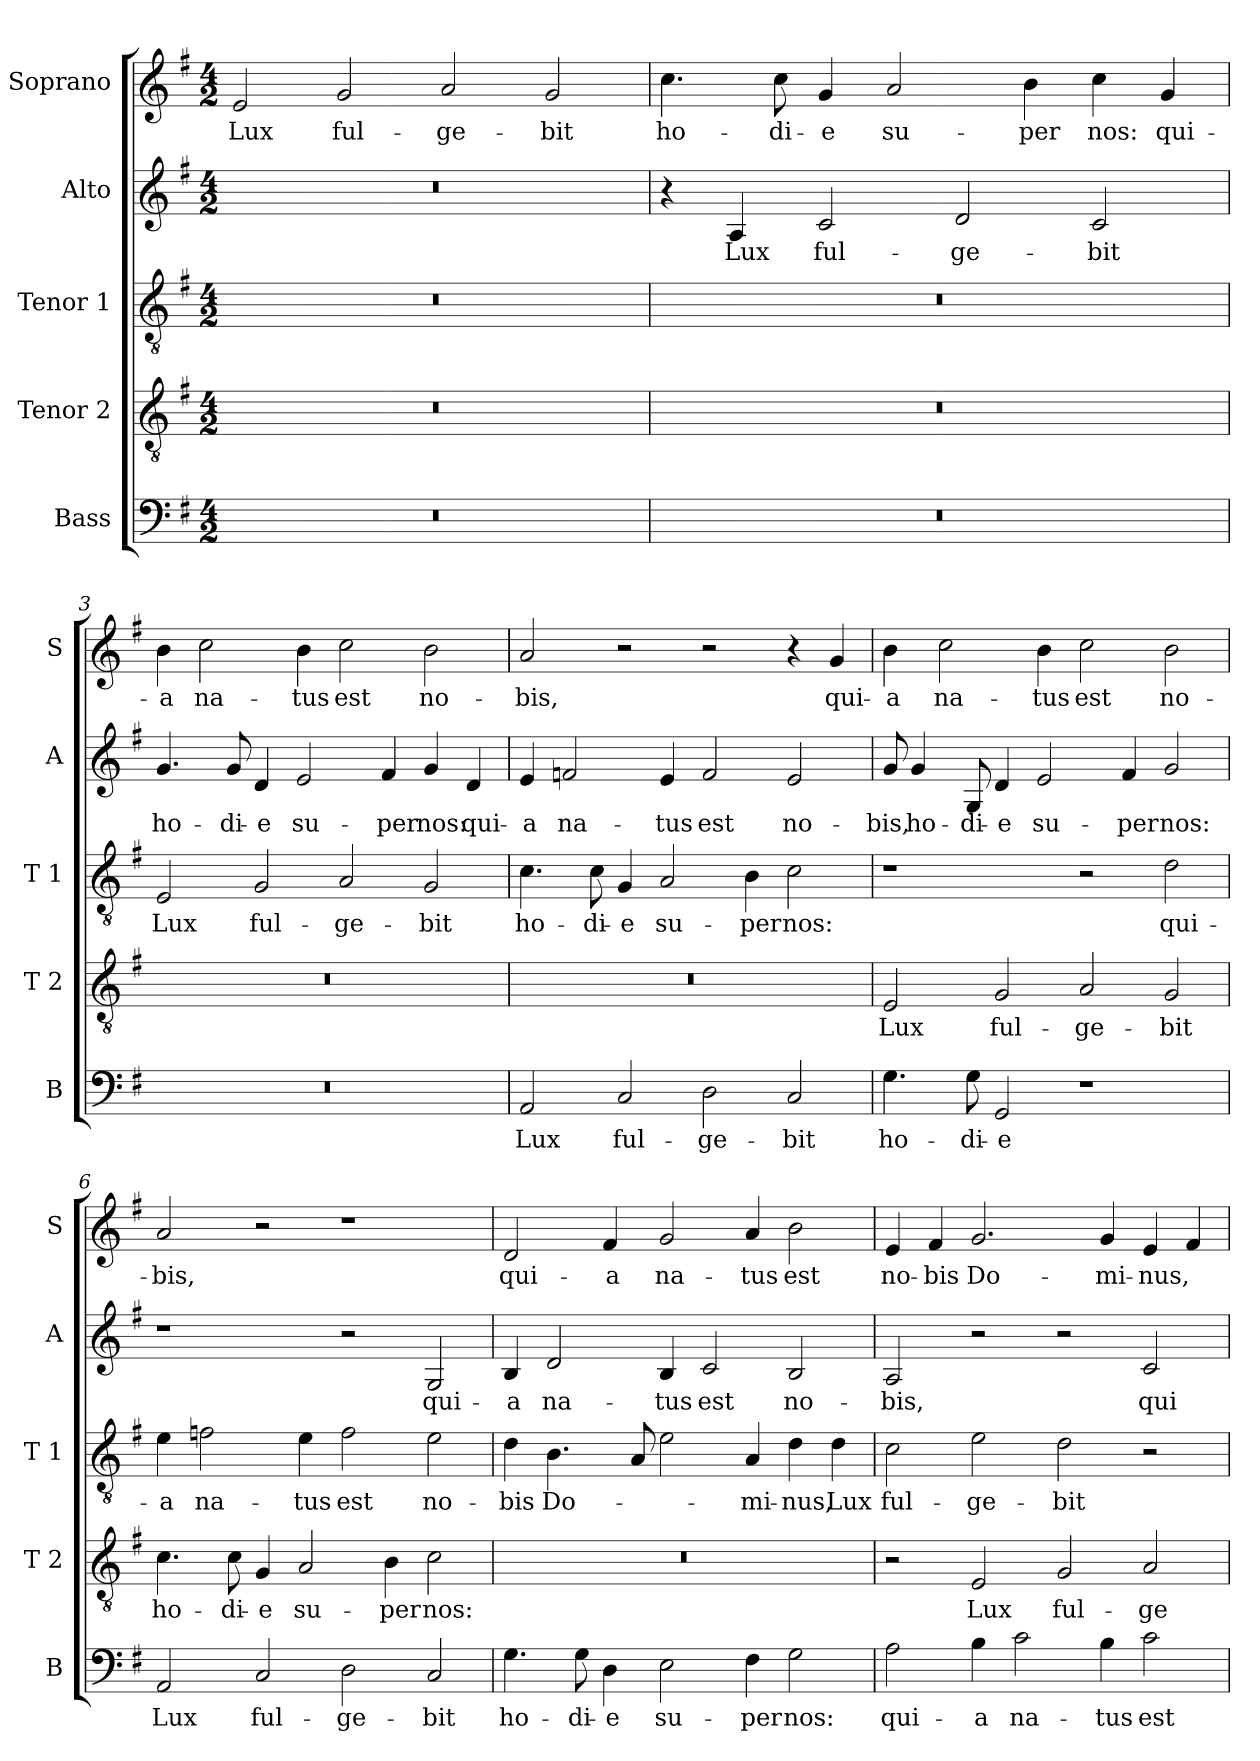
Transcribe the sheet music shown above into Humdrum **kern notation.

**kern	**text	**kern	**text	**kern	**text	**kern	**text	**kern	**text
*part5	*part5	*part4	*part4	*part3	*part3	*part2	*part2	*part1	*part1
*staff5	*staff5	*staff4	*staff4	*staff3	*staff3	*staff2	*staff2	*staff1	*staff1
*I"Bass	*	*I"Tenor 2	*	*I"Tenor 1	*	*I"Alto	*	*I"Soprano	*
*I'B	*	*I'T 2	*	*I'T 1	*	*I'A	*	*I'S	*
*clefF4	*	*clefGv2	*	*clefGv2	*	*clefG2	*	*clefG2	*
*k[f#]	*	*k[f#]	*	*k[f#]	*	*k[f#]	*	*k[f#]	*
*G:	*	*G:	*	*G:	*	*G:	*	*G:	*
*M4/2	*	*M4/2	*	*M4/2	*	*M4/2	*	*M4/2	*
=1	=1	=1	=1	=1	=1	=1	=1	=1	=1
!	!	!	!	!	!	!	!	!	!LO:LY:b
0r	.	0r	.	0r	.	0r	.	2e/	Lux
!	!	!	!	!	!	!	!	!	!LO:LY:b
.	.	.	.	.	.	.	.	2g/	ful-
!	!	!	!	!	!	!	!	!	!LO:LY:b
.	.	.	.	.	.	.	.	2a/	-ge-
!	!	!	!	!	!	!	!	!	!LO:LY:b
.	.	.	.	.	.	.	.	2g/	-bit
=2	=2	=2	=2	=2	=2	=2	=2	=2	=2
!	!	!	!	!	!	!	!	!	!LO:LY:b
0r	.	0r	.	0r	.	4r	.	4.cc\	ho-
!	!	!	!	!	!	!	!LO:LY:b	!	!
.	.	.	.	.	.	4A/	Lux	.	.
!	!	!	!	!	!	!	!	!	!LO:LY:b
.	.	.	.	.	.	.	.	8cc\	-di-
!	!	!	!	!	!	!	!LO:LY:b	!	!LO:LY:b
.	.	.	.	.	.	2c/	ful-	4g/	-e
!	!	!	!	!	!	!	!	!	!LO:LY:b
.	.	.	.	.	.	.	.	2a/	su-
!	!	!	!	!	!	!	!LO:LY:b	!	!
.	.	.	.	.	.	2d/	-ge-	.	.
!	!	!	!	!	!	!	!	!	!LO:LY:b
.	.	.	.	.	.	.	.	4b\	-per
!	!	!	!	!	!	!	!LO:LY:b	!	!LO:LY:b
.	.	.	.	.	.	2c/	-bit	4cc\	nos:
!	!	!	!	!	!	!	!	!	!LO:LY:b
.	.	.	.	.	.	.	.	4g/	qui-
=3	=3	=3	=3	=3	=3	=3	=3	=3	=3
!	!	!	!	!	!LO:LY:b	!	!LO:LY:b	!	!LO:LY:b
0r	.	0r	.	2E/	Lux	4.g/	ho-	4b\	-a
!	!	!	!	!	!	!	!	!	!LO:LY:b
.	.	.	.	.	.	.	.	2cc\	na-
!	!	!	!	!	!	!	!LO:LY:b	!	!
.	.	.	.	.	.	8g/	-di-	.	.
!	!	!	!	!	!LO:LY:b	!	!LO:LY:b	!	!
.	.	.	.	2G/	ful-	4d/	-e	.	.
!	!	!	!	!	!	!	!LO:LY:b	!	!LO:LY:b
.	.	.	.	.	.	2e/	su-	4b\	-tus
!	!	!	!	!	!LO:LY:b	!	!	!	!LO:LY:b
.	.	.	.	2A/	-ge-	.	.	2cc\	est
!	!	!	!	!	!	!	!LO:LY:b	!	!
.	.	.	.	.	.	4f#/	-per	.	.
!	!	!	!	!	!LO:LY:b	!	!LO:LY:b	!	!LO:LY:b
.	.	.	.	2G/	-bit	4g/	nos:	2b\	no-
!	!	!	!	!	!	!	!LO:LY:b	!	!
.	.	.	.	.	.	4d/	qui-	.	.
!!LO:LB:g=z
=4	=4	=4	=4	=4	=4	=4	=4	=4	=4
!	!LO:LY:b	!	!	!	!LO:LY:b	!	!LO:LY:b	!	!LO:LY:b
2AA/	Lux	0r	.	4.c\	ho-	4e/	-a	2a/	-bis,
!	!	!	!	!	!	!	!LO:LY:b	!	!
.	.	.	.	.	.	2fn/	na-	.	.
!	!	!	!	!	!LO:LY:b	!	!	!	!
.	.	.	.	8c\	-di-	.	.	.	.
!	!LO:LY:b	!	!	!	!LO:LY:b	!	!	!	!
2C/	ful-	.	.	4G/	-e	.	.	2r	.
!	!	!	!	!	!LO:LY:b	!	!LO:LY:b	!	!
.	.	.	.	2A/	su-	4e/	-tus	.	.
!	!LO:LY:b	!	!	!	!	!	!LO:LY:b	!	!
2D\	-ge-	.	.	.	.	2f/	est	2r	.
!	!	!	!	!	!LO:LY:b	!	!	!	!
.	.	.	.	4B\	-per	.	.	.	.
!	!LO:LY:b	!	!	!	!LO:LY:b	!	!LO:LY:b	!	!
2C/	-bit	.	.	2c\	nos:	2e/	no-	4r	.
!	!	!	!	!	!	!	!	!	!LO:LY:b
.	.	.	.	.	.	.	.	4g/	qui-
=5	=5	=5	=5	=5	=5	=5	=5	=5	=5
!	!LO:LY:b	!	!LO:LY:b	!	!	!	!LO:LY:b	!	!LO:LY:b
4.G\	ho-	2E/	Lux	1r	.	8g/	-bis,	4b\	-a
!	!	!	!	!	!	!	!LO:LY:b	!	!
.	.	.	.	.	.	4g/	ho-	.	.
!	!	!	!	!	!	!	!	!	!LO:LY:b
.	.	.	.	.	.	.	.	2cc\	na-
!	!LO:LY:b	!	!	!	!	!	!LO:LY:b	!	!
8G\	-di-	.	.	.	.	8G/	-di-	.	.
!	!LO:LY:b	!	!LO:LY:b	!	!	!	!LO:LY:b	!	!
2GG/	-e	2G/	ful-	.	.	4d/	-e	.	.
!	!	!	!	!	!	!	!LO:LY:b	!	!LO:LY:b
.	.	.	.	.	.	2e/	su-	4b\	-tus
!	!	!	!LO:LY:b	!	!	!	!	!	!LO:LY:b
1r	.	2A/	-ge-	2r	.	.	.	2cc\	est
!	!	!	!	!	!	!	!LO:LY:b	!	!
.	.	.	.	.	.	4f#/	-per	.	.
!	!	!	!LO:LY:b	!	!LO:LY:b	!	!LO:LY:b	!	!LO:LY:b
.	.	2G/	-bit	2d\	qui-	2g/	nos:	2b\	no-
=6	=6	=6	=6	=6	=6	=6	=6	=6	=6
!	!LO:LY:b	!	!LO:LY:b	!	!LO:LY:b	!	!	!	!LO:LY:b
2AA/	Lux	4.c\	ho-	4e\	-a	1r	.	2a/	-bis,
!	!	!	!	!	!LO:LY:b	!	!	!	!
.	.	.	.	2fn\	na-	.	.	.	.
!	!	!	!LO:LY:b	!	!	!	!	!	!
.	.	8c\	-di-	.	.	.	.	.	.
!	!LO:LY:b	!	!LO:LY:b	!	!	!	!	!	!
2C/	ful-	4G/	-e	.	.	.	.	2r	.
!	!	!	!LO:LY:b	!	!LO:LY:b	!	!	!	!
.	.	2A/	su-	4e\	-tus	.	.	.	.
!	!LO:LY:b	!	!	!	!LO:LY:b	!	!	!	!
2D\	-ge-	.	.	2f\	est	2r	.	1r	.
!	!	!	!LO:LY:b	!	!	!	!	!	!
.	.	4B\	-per	.	.	.	.	.	.
!	!LO:LY:b	!	!LO:LY:b	!	!LO:LY:b	!	!LO:LY:b	!	!
2C/	-bit	2c\	nos:	2e\	no-	2G/	qui-	.	.
!!LO:PB:g=z
=7	=7	=7	=7	=7	=7	=7	=7	=7	=7
!	!LO:LY:b	!	!	!	!LO:LY:b	!	!LO:LY:b	!	!LO:LY:b
4.G\	ho-	0r	.	4d\	-bis	4B/	-a	2d/	qui-
!	!	!	!	!	!LO:LY:b	!	!LO:LY:b	!	!
.	.	.	.	4.B\	Do-	2d/	na-	.	.
!	!LO:LY:b	!	!	!	!	!	!	!	!
8G\	-di-	.	.	.	.	.	.	.	.
!	!LO:LY:b	!	!	!	!	!	!	!	!LO:LY:b
4D\	-e	.	.	.	.	.	.	4f#/	-a
.	.	.	.	8A/	.	.	.	.	.
!	!LO:LY:b	!	!	!	!	!	!LO:LY:b	!	!LO:LY:b
2E\	su-	.	.	2e\	.	4B/	-tus	2g/	na-
!	!	!	!	!	!	!	!LO:LY:b	!	!
.	.	.	.	.	.	2c/	est	.	.
!	!LO:LY:b	!	!	!	!LO:LY:b	!	!	!	!LO:LY:b
4F#\	-per	.	.	4A/	-mi-	.	.	4a/	-tus
!	!LO:LY:b	!	!	!	!LO:LY:b	!	!LO:LY:b	!	!LO:LY:b
2G\	nos:	.	.	4d\	-nus,	2B/	no-	2b\	est
!	!	!	!	!	!LO:LY:b	!	!	!	!
.	.	.	.	4d\	Lux	.	.	.	.
=8	=8	=8	=8	=8	=8	=8	=8	=8	=8
!	!LO:LY:b	!	!	!	!LO:LY:b	!	!LO:LY:b	!	!LO:LY:b
2A\	qui-	2r	.	2c\	ful-	2A/	-bis,	4e/	no-
!	!	!	!	!	!	!	!	!	!LO:LY:b
.	.	.	.	.	.	.	.	4f#/	-bis
!	!LO:LY:b	!	!LO:LY:b	!	!LO:LY:b	!	!	!	!LO:LY:b
4B\	-a	2E/	Lux	2e\	-ge-	2r	.	2.g/	Do-
!	!LO:LY:b	!	!	!	!	!	!	!	!
2c\	na-	.	.	.	.	.	.	.	.
!	!	!	!LO:LY:b	!	!LO:LY:b	!	!	!	!
.	.	2G/	ful-	2d\	-bit	2r	.	.	.
!	!LO:LY:b	!	!	!	!	!	!	!	!LO:LY:b
4B\	-tus	.	.	.	.	.	.	4g/	-mi-
!	!LO:LY:b	!	!LO:LY:b	!	!	!	!LO:LY:b	!	!LO:LY:b
2c\	est	2A/	-ge-	2r	.	2c/	qui-	4e/	-nus,
.	.	.	.	.	.	.	.	4f#/	.
=	=	=	=	=	=	=	=	=	=
*-	*-	*-	*-	*-	*-	*-	*-	*-	*-
